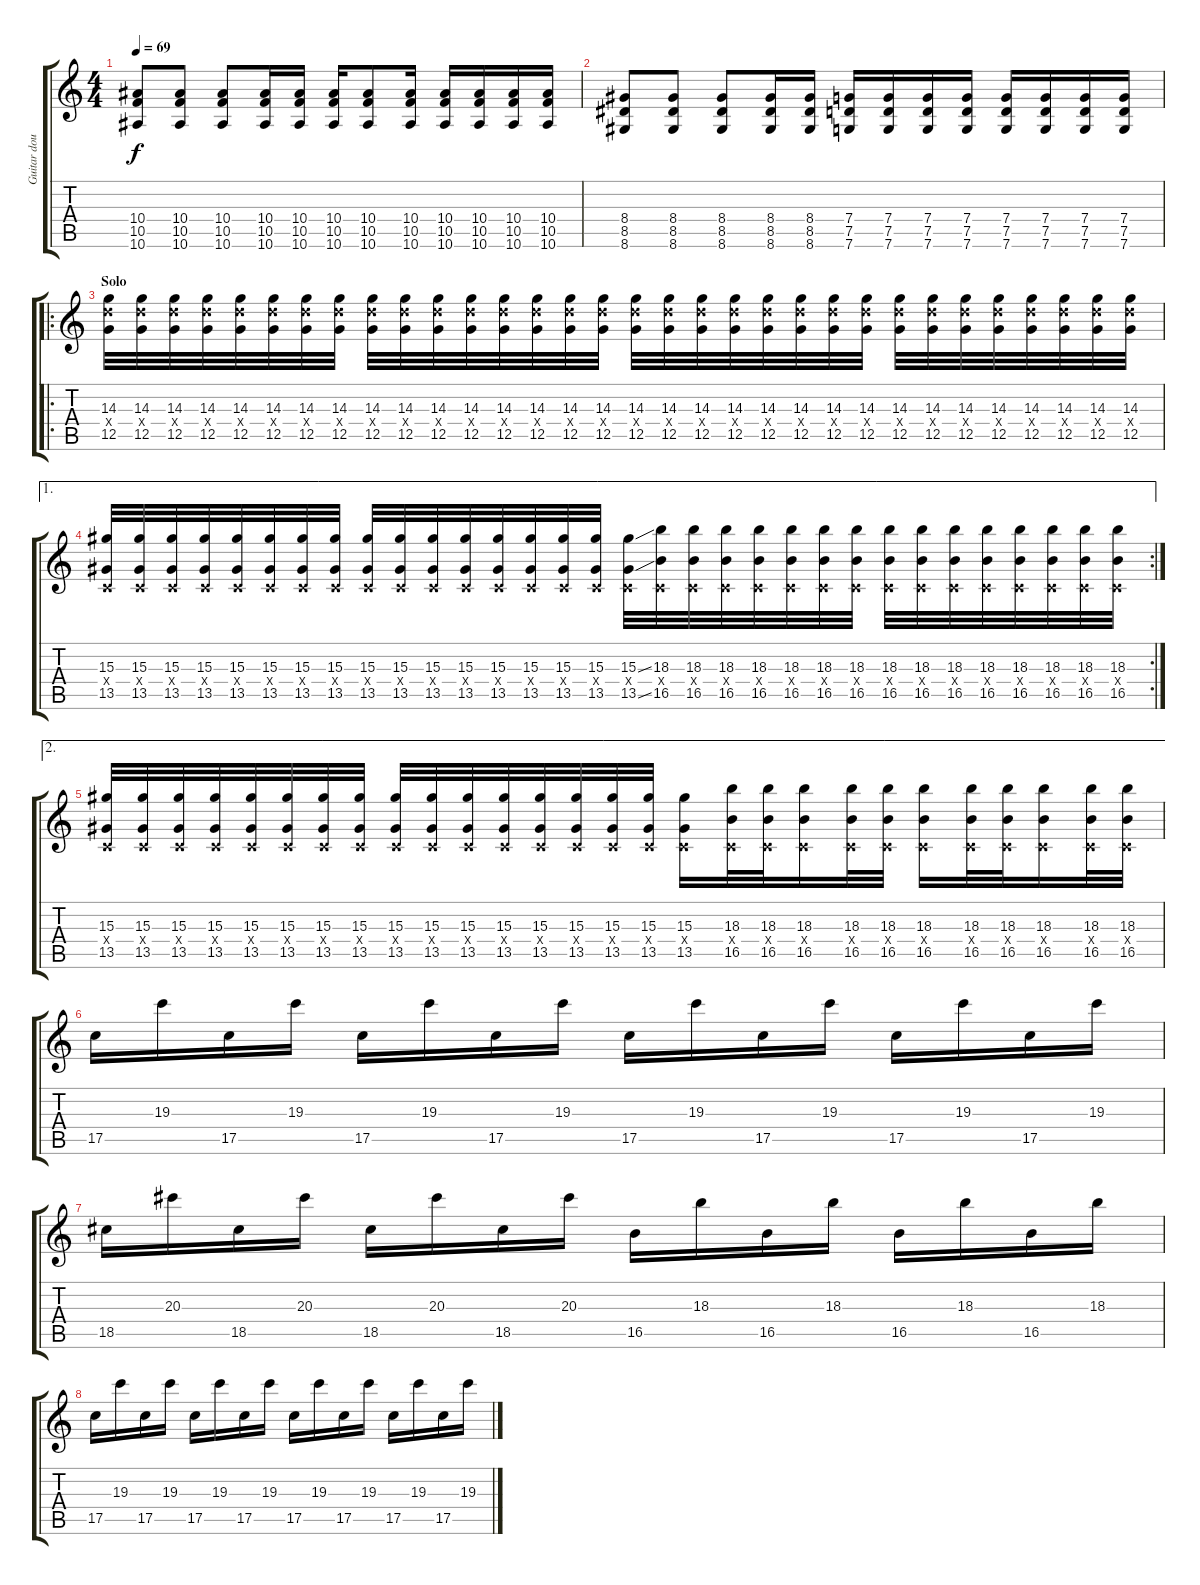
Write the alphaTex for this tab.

\track ("Guitar double" "Guitar dou") {instrument overdrivenguitar}
\staff {score tabs}
\tuning (D4 A3 F3 C3 G2 C2) {hide}
\ts (4 4)
\tempo 69
\clef g2
\ks c
(10.4 10.5 10.6).8{dy f} (10.4 10.5 10.6).8 (10.4 10.5 10.6).8 (10.4 10.5 10.6).16 (10.4 10.5 10.6).16 (10.4 10.5 10.6).16 (10.4 10.5 10.6).8 (10.4 10.5 10.6).16 (10.4 10.5 10.6).16 (10.4 10.5 10.6).16 (10.4 10.5 10.6).16 (10.4 10.5 10.6).16 |
(8.4 8.5 8.6).8 (8.4 8.5 8.6).8 (8.4 8.5 8.6).8 (8.4 8.5 8.6).16 (8.4 8.5 8.6).16 (7.4 7.5 7.6).16 (7.4 7.5 7.6).16 (7.4 7.5 7.6).16 (7.4 7.5 7.6).16 (7.4 7.5 7.6).16 (7.4 7.5 7.6).16 (7.4 7.5 7.6).16 (7.4 7.5 7.6).16 |
\ro
\section ("" "Solo")
(14.3 14.4{x} 12.5).32 (14.3 14.4{x} 12.5).32 (14.3 14.4{x} 12.5).32 (14.3 14.4{x} 12.5).32 (14.3 14.4{x} 12.5).32 (14.3 14.4{x} 12.5).32 (14.3 14.4{x} 12.5).32 (14.3 14.4{x} 12.5).32 (14.3 14.4{x} 12.5).32 (14.3 14.4{x} 12.5).32 (14.3 14.4{x} 12.5).32 (14.3 14.4{x} 12.5).32 (14.3 14.4{x} 12.5).32 (14.3 14.4{x} 12.5).32 (14.3 14.4{x} 12.5).32 (14.3 14.4{x} 12.5).32 (14.3 14.4{x} 12.5).32 (14.3 14.4{x} 12.5).32 (14.3 14.4{x} 12.5).32 (14.3 14.4{x} 12.5).32 (14.3 14.4{x} 12.5).32 (14.3 14.4{x} 12.5).32 (14.3 14.4{x} 12.5).32 (14.3 14.4{x} 12.5).32 (14.3 14.4{x} 12.5).32 (14.3 14.4{x} 12.5).32 (14.3 14.4{x} 12.5).32 (14.3 14.4{x} 12.5).32 (14.3 14.4{x} 12.5).32 (14.3 14.4{x} 12.5).32 (14.3 14.4{x} 12.5).32 (14.3 14.4{x} 12.5).32 |
\ae 1
\rc 2
(15.3 0.4{x} 13.5).32 (15.3 0.4{x} 13.5).32 (15.3 0.4{x} 13.5).32 (15.3 0.4{x} 13.5).32 (15.3 0.4{x} 13.5).32 (15.3 0.4{x} 13.5).32 (15.3 0.4{x} 13.5).32 (15.3 0.4{x} 13.5).32 (15.3 0.4{x} 13.5).32 (15.3 0.4{x} 13.5).32 (15.3 0.4{x} 13.5).32 (15.3 0.4{x} 13.5).32 (15.3 0.4{x} 13.5).32 (15.3 0.4{x} 13.5).32 (15.3 0.4{x} 13.5).32 (15.3 0.4{x} 13.5).32 (15.3{ss} 0.4{x} 13.5{ss}).32 (18.3 0.4{x} 16.5).32 (18.3 0.4{x} 16.5).32 (18.3 0.4{x} 16.5).32 (18.3 0.4{x} 16.5).32 (18.3 0.4{x} 16.5).32 (18.3 0.4{x} 16.5).32 (18.3 0.4{x} 16.5).32 (18.3 0.4{x} 16.5).32 (18.3 0.4{x} 16.5).32 (18.3 0.4{x} 16.5).32 (18.3 0.4{x} 16.5).32 (18.3 0.4{x} 16.5).32 (18.3 0.4{x} 16.5).32 (18.3 0.4{x} 16.5).32 (18.3 0.4{x} 16.5).32 |
\ae 2
(15.3 0.4{x} 13.5).32 (15.3 0.4{x} 13.5).32 (15.3 0.4{x} 13.5).32 (15.3 0.4{x} 13.5).32 (15.3 0.4{x} 13.5).32 (15.3 0.4{x} 13.5).32 (15.3 0.4{x} 13.5).32 (15.3 0.4{x} 13.5).32 (15.3 0.4{x} 13.5).32 (15.3 0.4{x} 13.5).32 (15.3 0.4{x} 13.5).32 (15.3 0.4{x} 13.5).32 (15.3 0.4{x} 13.5).32 (15.3 0.4{x} 13.5).32 (15.3 0.4{x} 13.5).32 (15.3 0.4{x} 13.5).32 (15.3 0.4{x} 13.5).16 (18.3 0.4{x} 16.5).32 (18.3 0.4{x} 16.5).32 (18.3 0.4{x} 16.5).16 (18.3 0.4{x} 16.5).32 (18.3 0.4{x} 16.5).32 (18.3 0.4{x} 16.5).16 (18.3 0.4{x} 16.5).32 (18.3 0.4{x} 16.5).32 (18.3 0.4{x} 16.5).16 (18.3 0.4{x} 16.5).32 (18.3 0.4{x} 16.5).32 |
17.5.16 19.3.16 17.5.16 19.3.16 17.5.16 19.3.16 17.5.16 19.3.16 17.5.16 19.3.16 17.5.16 19.3.16 17.5.16 19.3.16 17.5.16 19.3.16 |
18.5.16 20.3.16 18.5.16 20.3.16 18.5.16 20.3.16 18.5.16 20.3.16 16.5.16 18.3.16 16.5.16 18.3.16 16.5.16 18.3.16 16.5.16 18.3.16 |
17.5.16 19.3.16 17.5.16 19.3.16 17.5.16 19.3.16 17.5.16 19.3.16 17.5.16 19.3.16 17.5.16 19.3.16 17.5.16 19.3.16 17.5.16 19.3.16
